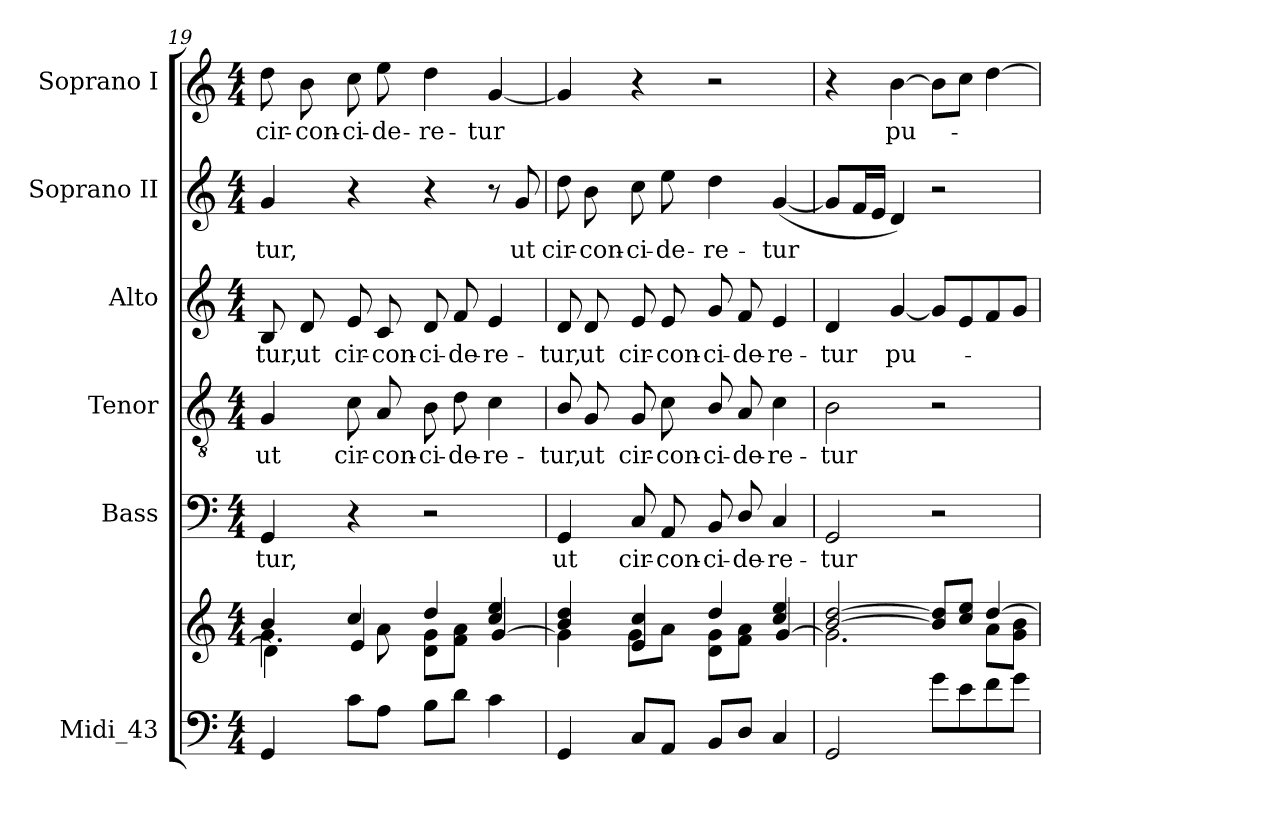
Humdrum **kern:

**kern	**kern	**kern	**text	**kern	**text	**kern	**text	**kern	**text	**kern	**text
*part6	*part6	*part5	*part5	*part4	*part4	*part3	*part3	*part2	*part2	*part1	*part1
*staff7	*staff6	*staff5	*staff5	*staff4	*staff4	*staff3	*staff3	*staff2	*staff2	*staff1	*staff1
*I"Midi_43	*	*I"Bass	*	*I"Tenor	*	*I"Alto	*	*I"Soprano II	*	*I"Soprano I	*
*	*	*I'B	*	*I'T	*	*I'A	*	*	*	*	*
!!LO:LB:g=z
*clefF4	*clefG2	*clefF4	*	*clefGv2	*	*clefG2	*	*clefG2	*	*clefG2	*
*k[]	*k[]	*k[]	*	*k[]	*	*k[]	*	*k[]	*	*k[]	*
*C:	*C:	*C:	*	*C:	*	*C:	*	*C:	*	*C:	*
*M4/4	*M4/4	*M4/4	*	*M4/4	*	*M4/4	*	*M4/4	*	*M4/4	*
=19	=19	=19	=19	=19	=19	=19	=19	=19	=19	=19	=19
*	*^	*	*	*	*	*	*	*	*	*	*
*	*	*^	*	*	*	*	*	*	*	*	*	*
!	!	!	!	!	!LO:LY:b	!	!LO:LY:b	!	!LO:LY:b	!	!LO:LY:b	!	!LO:LY:b
4GG	4b/	4.g\	4d\]	4GG	-tur,	4G	ut	8B	tur,	4g	tur,	8dd	cir-
!	!	!	!	!	!	!	!	!	!LO:LY:b	!	!	!	!LO:LY:b
.	.	.	.	.	.	.	.	8d	ut	.	.	8b	-con-
!	!	!	!	!	!	!	!LO:LY:b	!	!LO:LY:b	!	!	!	!LO:LY:b
8cL	4cc/	.	4e/	4r	.	8c	cir-	8e	cir-	4r	.	8cc	-ci-
!	!	!	!	!	!	!	!LO:LY:b	!	!LO:LY:b	!	!	!	!LO:LY:b
8AJ	.	8a\	.	.	.	8A	-con-	8c	-con-	.	.	8ee	-de-
!	!	!	!	!	!	!	!LO:LY:b	!	!LO:LY:b	!	!	!	!LO:LY:b
8BL	4dd/	2ryy	8d\ 8g\L	2r	.	8B	-ci-	8d	-ci-	4r	.	4dd	-re-
!	!	!	!	!	!	!	!LO:LY:b	!	!LO:LY:b	!	!	!	!
8dJ	.	.	8f\ 8a\J	.	.	8d	-de-	8f	-de-	.	.	.	.
!	!	!	!	!	!	!	!LO:LY:b	!	!LO:LY:b	!	!	!	!LO:LY:b
4c	4cc/ 4ee/	.	[4g/	.	.	4c	-re-	4e	-re-	8r	.	[4g	-tur
!	!	!	!	!	!	!	!	!	!	!	!LO:LY:b	!	!
.	.	.	.	.	.	.	.	.	.	8g	ut	.	.
=20	=20	=20	=20	=20	=20	=20	=20	=20	=20	=20	=20	=20	=20
!	!	!	!	!	!LO:LY:b	!	!LO:LY:b	!	!LO:LY:b	!	!LO:LY:b	!	!
4GG	4b/ 4dd/	1ryy	4g\]	4GG	ut	8B/	-tur,	8d	-tur,	8dd	cir-	4g]	.
!	!	!	!	!	!	!	!LO:LY:b	!	!LO:LY:b	!	!LO:LY:b	!	!
.	.	.	.	.	.	8G	ut	8d	ut	8b	-con-	.	.
!	!	!	!	!	!LO:LY:b	!	!LO:LY:b	!	!LO:LY:b	!	!LO:LY:b	!	!
8CL	4e/ 4cc/	.	8g\L	8C	cir-	8G	cir-	8e	cir-	8cc	-ci-	4r	.
!	!	!	!	!	!LO:LY:b	!	!LO:LY:b	!	!LO:LY:b	!	!LO:LY:b	!	!
8AAJ	.	.	8a\J	8AA	-con-	8c	-con-	8e	-con-	8ee	-de-	.	.
!	!	!	!	!	!LO:LY:b	!	!LO:LY:b	!	!LO:LY:b	!	!LO:LY:b	!	!
8BBL	4dd/	.	8d\ 8g\L	8BB	-ci-	8B/	-ci-	8g	-ci-	4dd	-re-	2r	.
!	!	!	!	!	!LO:LY:b	!	!LO:LY:b	!	!LO:LY:b	!	!	!	!
8DJ	.	.	8f\ 8a\J	8D/	-de-	8A	-de-	8f	-de-	.	.	.	.
!	!	!	!	!	!LO:LY:b	!	!LO:LY:b	!	!LO:LY:b	!	!LO:LY:b	!	!
4C	4cc/ 4ee/	.	[4g/	4C	-re-	4c	-re-	4e	-re-	(<[4g	-tur	.	.
=21	=21	=21	=21	=21	=21	=21	=21	=21	=21	=21	=21	=21	=21
!	!	!	!	!	!LO:LY:b	!	!LO:LY:b	!	!LO:LY:b	!	!	!	!
2GG	[2b/ [2dd/	1ryy	2.g\]	2GG	-tur	2B	-tur	4d	-tur	8gL]	.	4r	.
.	.	.	.	.	.	.	.	.	.	16fL	.	.	.
.	.	.	.	.	.	.	.	.	.	16eJJ	.	.	.
!	!	!	!	!	!	!	!	!	!LO:LY:b	!	!	!	!LO:LY:b
.	.	.	.	.	.	.	.	[4g	pu-	4d)	.	[4b	pu-
8gL	8b/] 8dd/]L	.	.	2r	.	2r	.	8gL]	.	2r	.	8bL]	.
8e	8cc/ 8ee/J	.	.	.	.	.	.	8e	.	.	.	8ccJ	.
8f	[4dd/	.	8a\L	.	.	.	.	8f	.	.	.	[4dd	.
8gJ	.	.	8g\ 8b\J	.	.	.	.	8gJ	.	.	.	.	.
*	*v	*v	*v	*	*	*	*	*	*	*	*	*	*
=	=	=	=	=	=	=	=	=	=	=	=
*-	*-	*-	*-	*-	*-	*-	*-	*-	*-	*-	*-
